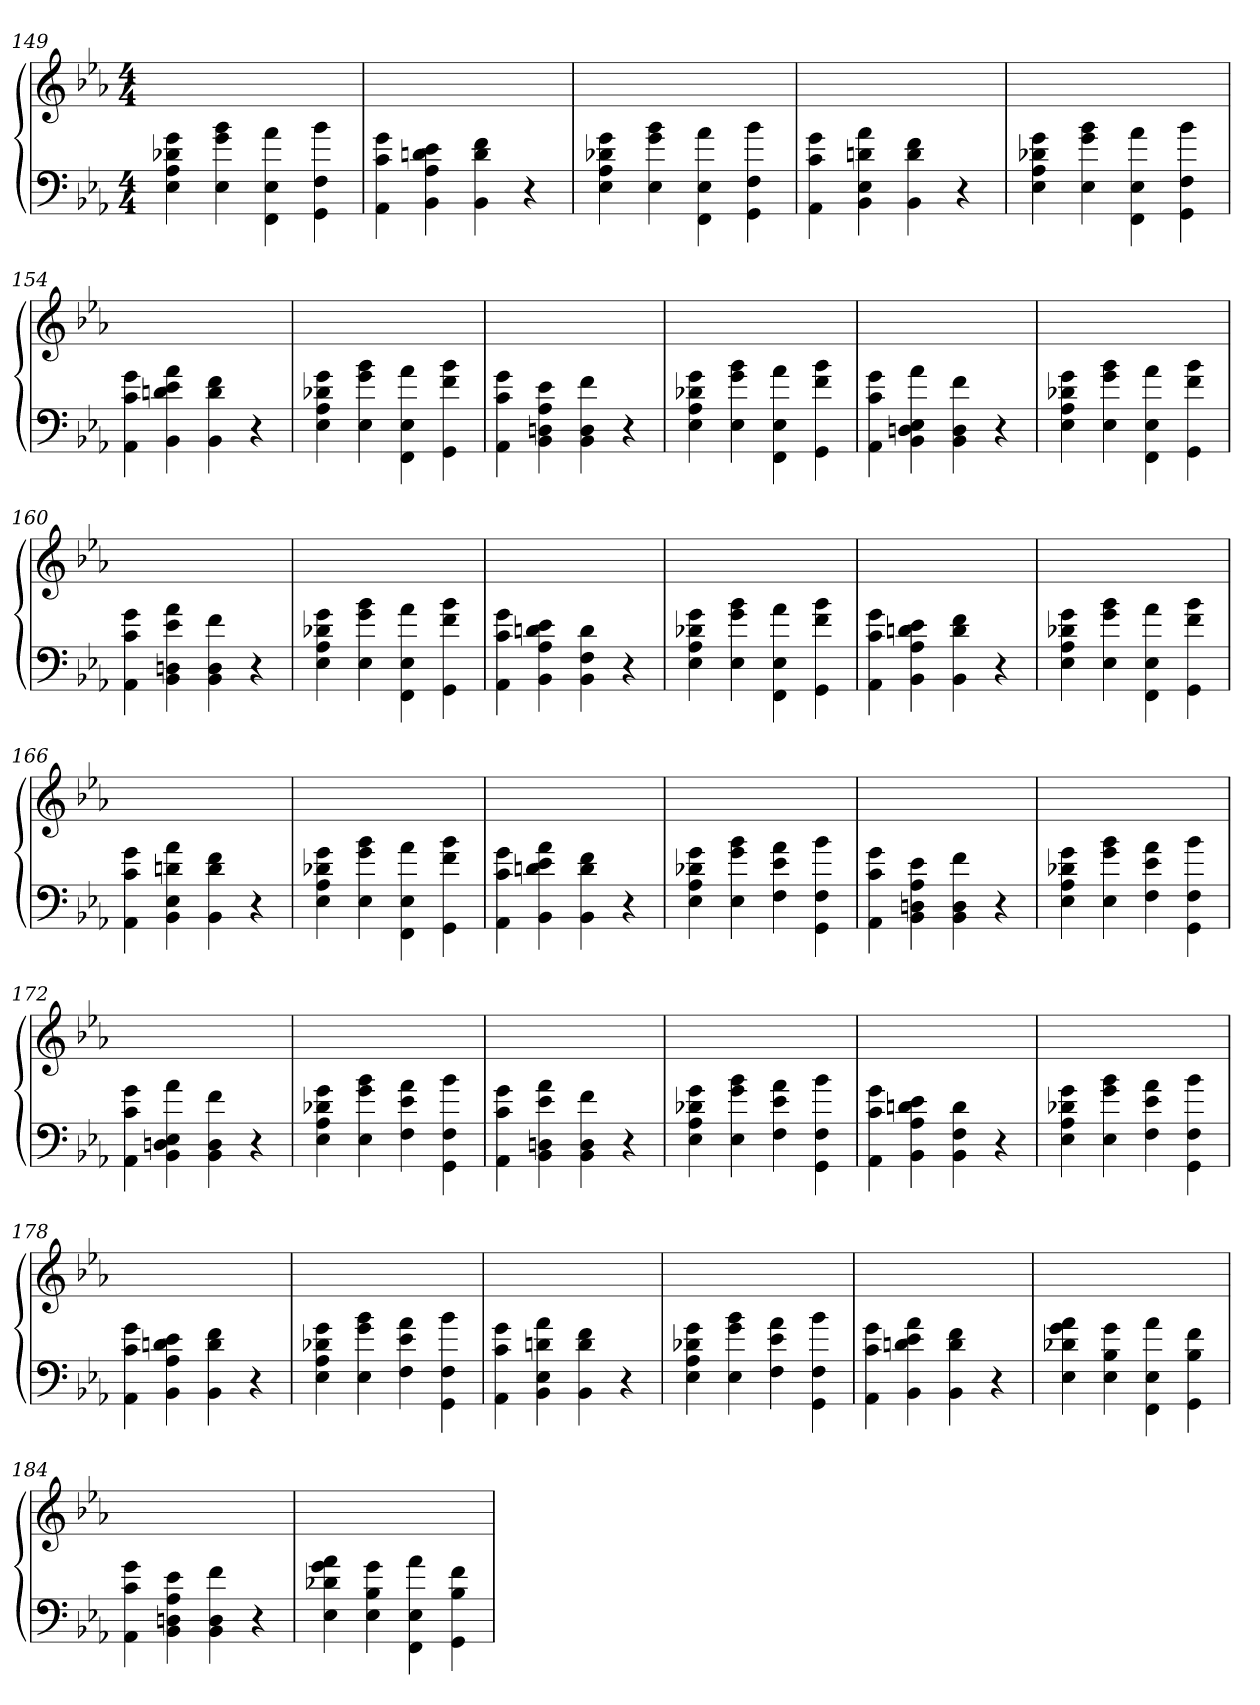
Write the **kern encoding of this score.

**kern	**kern
*part2	*part1
*staff2	*staff1
*clefF4	*clefG2
*k[b-e-a-]	*k[b-e-a-]
*E-:	*E-:
*M4/4	*M4/4
=149	=149
4E- 4A- 4d-X 4g	1ryy
4E- 4g 4b-	.
4FF 4E- 4a-	.
4GG 4F 4b-	.
=150	=150
4AA- 4c 4g	1ryy
4BB- 4A- 4dn 4e-	.
4BB- 4d 4f	.
4r	.
=151	=151
4E- 4A- 4d-X 4g	1ryy
4E- 4g 4b-	.
4FF 4E- 4a-	.
4GG 4F 4b-	.
=152	=152
4AA- 4c 4g	1ryy
4BB- 4E- 4dn 4a-	.
4BB- 4d 4f	.
4r	.
=153	=153
4E- 4A- 4d-X 4g	1ryy
4E- 4g 4b-	.
4FF 4E- 4a-	.
4GG 4F 4b-	.
=154	=154
4AA- 4c 4g	1ryy
4BB- 4dn 4e- 4a-	.
4BB- 4d 4f	.
4r	.
=155	=155
4E- 4A- 4d-X 4g	1ryy
4E- 4g 4b-	.
4FF 4E- 4a-	.
4GG 4f 4b-	.
=156	=156
4AA- 4c 4g	1ryy
4BB- 4Dn 4A- 4e-	.
4BB- 4D 4f	.
4r	.
=157	=157
4E- 4A- 4d-X 4g	1ryy
4E- 4g 4b-	.
4FF 4E- 4a-	.
4GG 4f 4b-	.
=158	=158
4AA- 4c 4g	1ryy
4BB- 4Dn 4E- 4a-	.
4BB- 4D 4f	.
4r	.
=159	=159
4E- 4A- 4d-X 4g	1ryy
4E- 4g 4b-	.
4FF 4E- 4a-	.
4GG 4f 4b-	.
=160	=160
4AA- 4c 4g	1ryy
4BB- 4Dn 4e- 4a-	.
4BB- 4D 4f	.
4r	.
=161	=161
4E- 4A- 4d-X 4g	1ryy
4E- 4g 4b-	.
4FF 4E- 4a-	.
4GG 4f 4b-	.
=162	=162
4AA- 4c 4g	1ryy
4BB- 4A- 4dn 4e-	.
4BB- 4F 4d	.
4r	.
=163	=163
4E- 4A- 4d-X 4g	1ryy
4E- 4g 4b-	.
4FF 4E- 4a-	.
4GG 4f 4b-	.
=164	=164
4AA- 4c 4g	1ryy
4BB- 4A- 4dn 4e-	.
4BB- 4d 4f	.
4r	.
=165	=165
4E- 4A- 4d-X 4g	1ryy
4E- 4g 4b-	.
4FF 4E- 4a-	.
4GG 4f 4b-	.
=166	=166
4AA- 4c 4g	1ryy
4BB- 4E- 4dn 4a-	.
4BB- 4d 4f	.
4r	.
=167	=167
4E- 4A- 4d-X 4g	1ryy
4E- 4g 4b-	.
4FF 4E- 4a-	.
4GG 4f 4b-	.
=168	=168
4AA- 4c 4g	1ryy
4BB- 4dn 4e- 4a-	.
4BB- 4d 4f	.
4r	.
=169	=169
4E- 4A- 4d-X 4g	1ryy
4E- 4g 4b-	.
4F 4e- 4a-	.
4GG 4F 4b-	.
=170	=170
4AA- 4c 4g	1ryy
4BB- 4Dn 4A- 4e-	.
4BB- 4D 4f	.
4r	.
=171	=171
4E- 4A- 4d-X 4g	1ryy
4E- 4g 4b-	.
4F 4e- 4a-	.
4GG 4F 4b-	.
=172	=172
4AA- 4c 4g	1ryy
4BB- 4Dn 4E- 4a-	.
4BB- 4D 4f	.
4r	.
=173	=173
4E- 4A- 4d-X 4g	1ryy
4E- 4g 4b-	.
4F 4e- 4a-	.
4GG 4F 4b-	.
=174	=174
4AA- 4c 4g	1ryy
4BB- 4Dn 4e- 4a-	.
4BB- 4D 4f	.
4r	.
=175	=175
4E- 4A- 4d-X 4g	1ryy
4E- 4g 4b-	.
4F 4e- 4a-	.
4GG 4F 4b-	.
=176	=176
4AA- 4c 4g	1ryy
4BB- 4A- 4dn 4e-	.
4BB- 4F 4d	.
4r	.
=177	=177
4E- 4A- 4d-X 4g	1ryy
4E- 4g 4b-	.
4F 4e- 4a-	.
4GG 4F 4b-	.
=178	=178
4AA- 4c 4g	1ryy
4BB- 4A- 4dn 4e-	.
4BB- 4d 4f	.
4r	.
=179	=179
4E- 4A- 4d-X 4g	1ryy
4E- 4g 4b-	.
4F 4e- 4a-	.
4GG 4F 4b-	.
=180	=180
4AA- 4c 4g	1ryy
4BB- 4E- 4dn 4a-	.
4BB- 4d 4f	.
4r	.
=181	=181
4E- 4A- 4d-X 4g	1ryy
4E- 4g 4b-	.
4F 4e- 4a-	.
4GG 4F 4b-	.
=182	=182
4AA- 4c 4g	1ryy
4BB- 4dn 4e- 4a-	.
4BB- 4d 4f	.
4r	.
=183	=183
4E- 4d-X 4g 4a-	1ryy
4E- 4B- 4g	.
4FF 4E- 4a-	.
4GG 4B- 4f	.
=184	=184
4AA- 4c 4g	1ryy
4BB- 4Dn 4A- 4e-	.
4BB- 4D 4f	.
4r	.
=185	=185
4E- 4d-X 4g 4a-	1ryy
4E- 4B- 4g	.
4FF 4E- 4a-	.
4GG 4B- 4f	.
=	=
*-	*-
